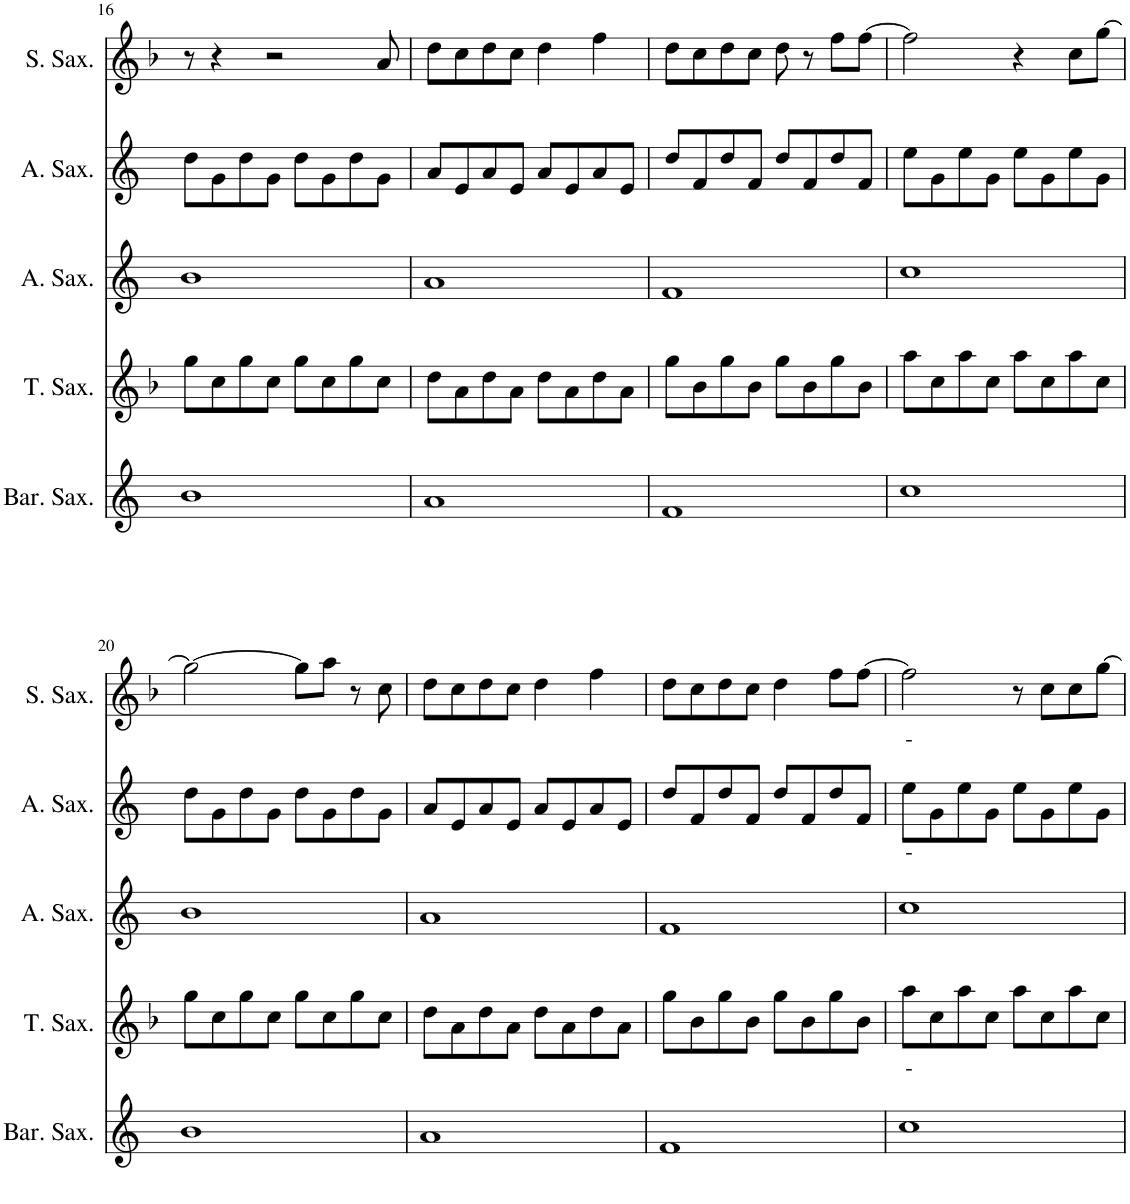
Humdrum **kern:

**kern	**kern	**text	**kern	**kern	**text	**kern	**text
*part5	*part4	*part4	*part3	*part2	*part2	*part1	*part1
*staff5	*staff4	*staff4	*staff3	*staff2	*staff2	*staff1	*staff1
*I"Baritone Saxophone	*I"Tenor Saxophone	*	*I"Alto Saxophone	*I"Alto Saxophone	*	*I"Soprano Saxophone	*
*I'Bar. Sax.	*I'T. Sax.	*	*I'A. Sax.	*I'A. Sax.	*	*I'S. Sax.	*
!!LO:PB:g=z
*clefG2	*clefG2	*	*clefG2	*clefG2	*	*clefG2	*
*Trd12c21	*Trd8c14	*	*Trd5c9	*Trd5c9	*	*Trd1c2	*
*k[]	*k[b-]	*	*k[]	*k[]	*	*k[b-]	*
*M4/4	*M4/4	*	*M4/4	*M4/4	*	*M4/4	*
=16	=16	=16	=16	=16	=16	=16	=16
1b	8gg\L	.	1b	8dd\L	.	8r	.
.	8cc\	.	.	8g\	.	4r	.
.	8gg\	.	.	8dd\	.	.	.
.	8cc\J	.	.	8g\J	.	2r	.
.	8gg\L	.	.	8dd\L	.	.	.
.	8cc\	.	.	8g\	.	.	.
.	8gg\	.	.	8dd\	.	.	.
.	8cc\J	.	.	8g\J	.	8a/	.
=17	=17	=17	=17	=17	=17	=17	=17
1a	8dd\L	.	1a	8a/L	.	8dd\L	.
.	8a\	.	.	8e/	.	8cc\	.
.	8dd\	.	.	8a/	.	8dd\	.
.	8a\J	.	.	8e/J	.	8cc\J	.
.	8dd\L	.	.	8a/L	.	4dd\	.
.	8a\	.	.	8e/	.	.	.
.	8dd\	.	.	8a/	.	4ff\	.
.	8a\J	.	.	8e/J	.	.	.
=18	=18	=18	=18	=18	=18	=18	=18
1f	8gg\L	.	1f	8dd/L	.	8dd\L	.
.	8b-\	.	.	8f/	.	8cc\	.
.	8gg\	.	.	8dd/	.	8dd\	.
.	8b-\J	.	.	8f/J	.	8cc\J	.
.	8gg\L	.	.	8dd/L	.	8dd\	.
.	8b-\	.	.	8f/	.	8r	.
.	8gg\	.	.	8dd/	.	8ff\L	.
.	8b-\J	.	.	8f/J	.	[8ff\J	.
=19	=19	=19	=19	=19	=19	=19	=19
1cc	8aa\L	.	1cc	8ee\L	.	2ff\]	.
.	8cc\	.	.	8g\	.	.	.
.	8aa\	.	.	8ee\	.	.	.
.	8cc\J	.	.	8g\J	.	.	.
.	8aa\L	.	.	8ee\L	.	4r	.
.	8cc\	.	.	8g\	.	.	.
.	8aa\	.	.	8ee\	.	8cc\L	.
.	8cc\J	.	.	8g\J	.	[8gg\J	.
!!LO:LB:g=z
=20	=20	=20	=20	=20	=20	=20	=20
1b	8gg\L	.	1b	8dd\L	.	2gg\_	.
.	8cc\	.	.	8g\	.	.	.
.	8gg\	.	.	8dd\	.	.	.
.	8cc\J	.	.	8g\J	.	.	.
.	8gg\L	.	.	8dd\L	.	8gg\L]	.
.	8cc\	.	.	8g\	.	8aa\J	.
.	8gg\	.	.	8dd\	.	8r	.
.	8cc\J	.	.	8g\J	.	8cc\	.
=21	=21	=21	=21	=21	=21	=21	=21
1a	8dd\L	.	1a	8a/L	.	8dd\L	.
.	8a\	.	.	8e/	.	8cc\	.
.	8dd\	.	.	8a/	.	8dd\	.
.	8a\J	.	.	8e/J	.	8cc\J	.
.	8dd\L	.	.	8a/L	.	4dd\	.
.	8a\	.	.	8e/	.	.	.
.	8dd\	.	.	8a/	.	4ff\	.
.	8a\J	.	.	8e/J	.	.	.
=22	=22	=22	=22	=22	=22	=22	=22
1f	8gg\L	.	1f	8dd/L	.	8dd\L	.
.	8b-\	.	.	8f/	.	8cc\	.
.	8gg\	.	.	8dd/	.	8dd\	.
.	8b-\J	.	.	8f/J	.	8cc\J	.
.	8gg\L	.	.	8dd/L	.	4dd\	.
.	8b-\	.	.	8f/	.	.	.
.	8gg\	.	.	8dd/	.	8ff\L	.
.	8b-\J	.	.	8f/J	.	[8ff\J	.
=23	=23	=23	=23	=23	=23	=23	=23
!	!	!LO:LY:b	!	!	!LO:LY:b	!	!LO:LY:b
1cc	8aa\L	-	1cc	8ee\L	-	2ff\]	-
.	8cc\	.	.	8g\	.	.	.
.	8aa\	.	.	8ee\	.	.	.
.	8cc\J	.	.	8g\J	.	.	.
.	8aa\L	.	.	8ee\L	.	8r	.
.	8cc\	.	.	8g\	.	8cc\L	.
.	8aa\	.	.	8ee\	.	8cc\	.
.	8cc\J	.	.	8g\J	.	[8gg\J	.
=	=	=	=	=	=	=	=
*-	*-	*-	*-	*-	*-	*-	*-
